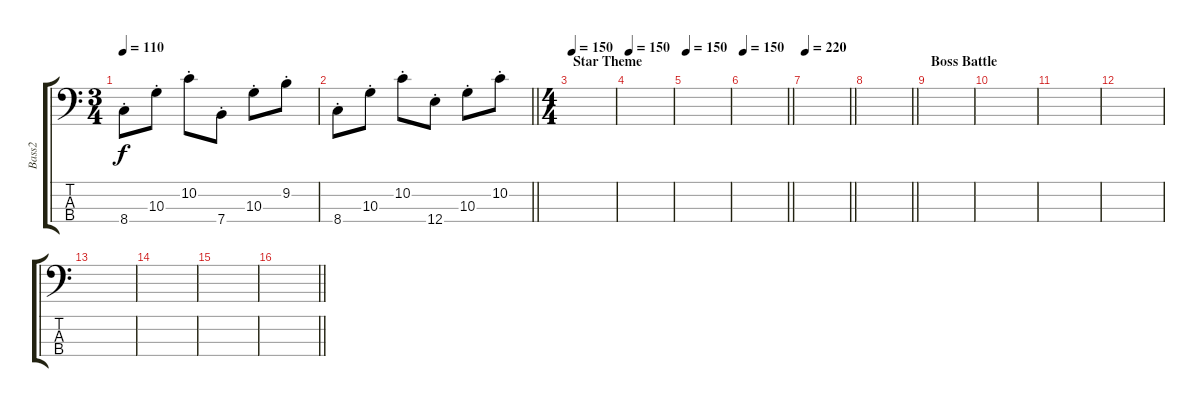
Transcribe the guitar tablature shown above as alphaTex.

\track ("Bass2" "Bass2") {instrument electricbassfinger}
\staff {score tabs}
\tuning (G2 D2 A1 E1) {hide}
\ts (3 4)
\tempo 110
\clef f4
\ks c
8.4{st}.8{dy f} 10.3{st}.8 10.2{st}.8 7.4{st}.8 10.3{st}.8 9.2{st}.8 |
\barLineRight lightlight
8.4{st}.8 10.3{st}.8 10.2{st}.8 12.4{st}.8 10.3{st}.8 10.2{st}.8 |
\ts (4 4)
\section ("" "Star Theme")
\tempo 150
|
\tempo 150
|
\tempo 150
|
\tempo 150
\barLineRight lightlight
|
\tempo 220
\barLineRight lightlight
|
\barLineRight lightlight
|
\section ("" "Boss Battle")
|
|
|
|
|
|
|
\barLineRight lightlight
